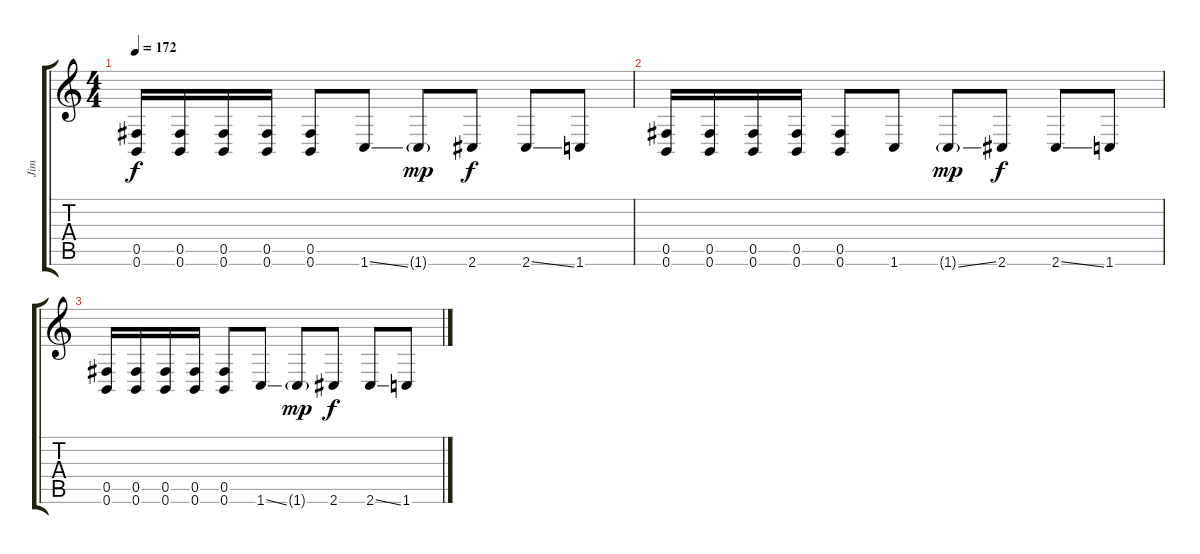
\track ("Jim" "Jim") {instrument distortionguitar}
\staff {score tabs}
\tuning (Db4 Ab3 E3 B2 Gb2 B1) {hide}
\ts (4 4)
\tempo 172
\clef g2
\ks c
(0.5 0.6).16{dy f} (0.5 0.6).16 (0.5 0.6).16 (0.5 0.6).16 (0.5 0.6).8 1.6{ss}.8 1.6{g}.8{dy mp} 2.6.8{dy f} 2.6{ss}.8 1.6.8 |
(0.5 0.6).16 (0.5 0.6).16 (0.5 0.6).16 (0.5 0.6).16 (0.5 0.6).8 1.6.8 1.6{ss g}.8{dy mp} 2.6.8{dy f} 2.6{ss}.8 1.6.8 |
(0.5 0.6).16 (0.5 0.6).16 (0.5 0.6).16 (0.5 0.6).16 (0.5 0.6).8 1.6{ss}.8 1.6{g}.8{dy mp} 2.6.8{dy f} 2.6{ss}.8 1.6.8
